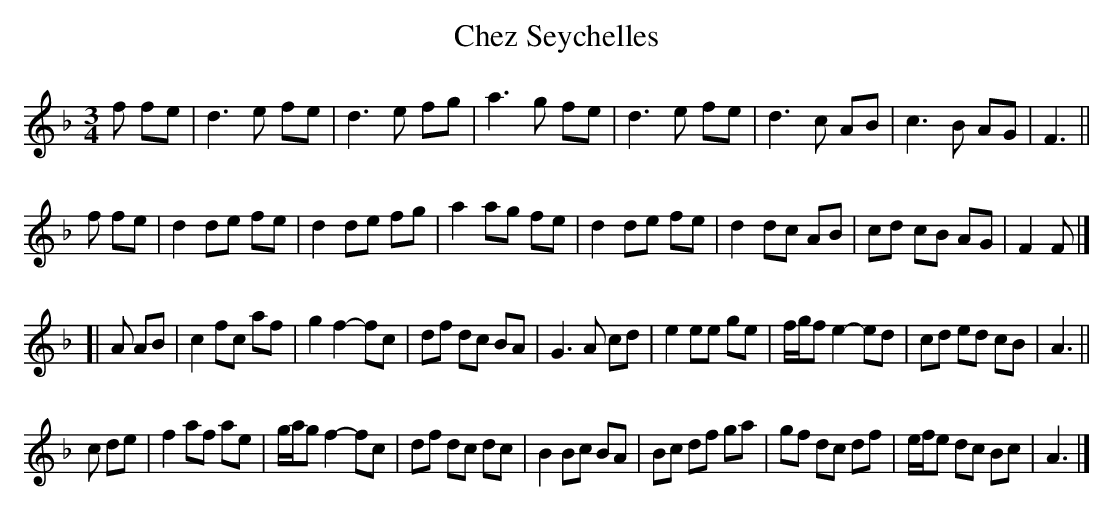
X:1
T: Chez Seychelles
M: 3/4
L: 1/8
K: F
f fe |\
d3  e fe | d3  e fg | a3 g fe | d3 e fe |\
d3 c AB | c3 B AG | F3 ||
f fe |\
d2 de fe | d2 de fg | a2 ag fe | d2 de fe |\
d2 dc AB | cd cB AG | F2 F |]
[| A AB |\
c2 fc af | g2 f2-fc | df dc BA | G3 A cd |\
e2 ee ge | f/g/f e2- ed | cd ed cB | A3 ||
c de |\
f2 af ae | g/a/g f2- fc | df dc dc | B2 Bc BA |\
Bc df ga | gf dc df | e/f/e dc Bc | A3 |]
